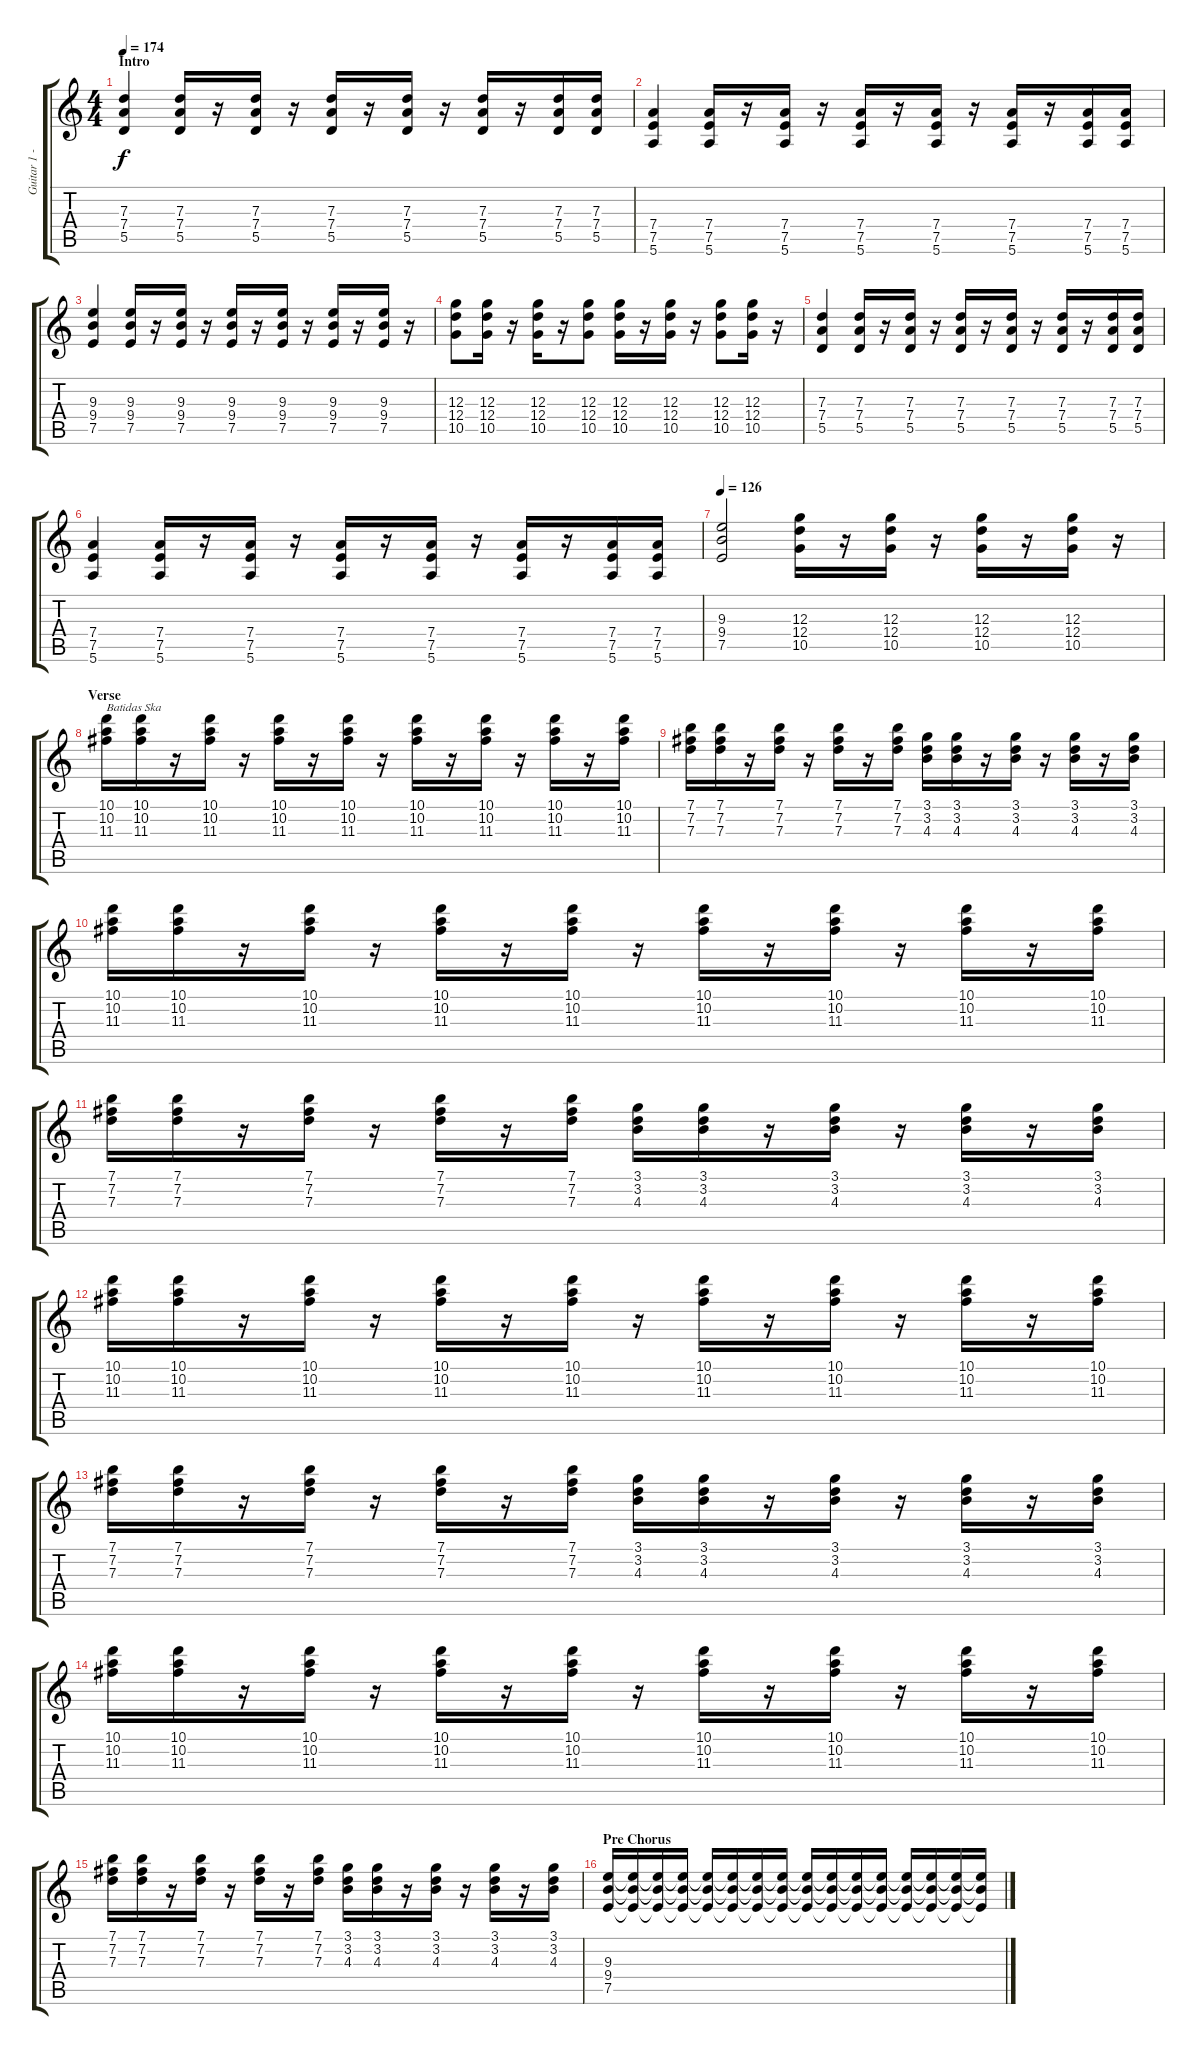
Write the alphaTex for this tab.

\track ("Guitar 1 - Mathias" "Guitar 1 -") {instrument distortionguitar}
\staff {score tabs}
\tuning (E4 B3 G3 D3 A2 E2) {hide}
\ts (4 4)
\section ("" "Intro")
\tempo 174
\clef g2
\ks c
(7.3 7.4 5.5).4{dy f instrument distortionguitar} (7.3 7.4 5.5).16 r.16 (7.3 7.4 5.5).16 r.16 (7.3 7.4 5.5).16 r.16 (7.3 7.4 5.5).16 r.16 (7.3 7.4 5.5).16 r.16 (7.3 7.4 5.5).16 (7.3 7.4 5.5).16 |
(7.4 7.5 5.6).4 (7.4 7.5 5.6).16 r.16 (7.4 7.5 5.6).16 r.16 (7.4 7.5 5.6).16 r.16 (7.4 7.5 5.6).16 r.16 (7.4 7.5 5.6).16 r.16 (7.4 7.5 5.6).16 (7.4 7.5 5.6).16 |
(9.3 9.4 7.5).4 (9.3 9.4 7.5).16 r.16 (9.3 9.4 7.5).16 r.16 (9.3 9.4 7.5).16 r.16 (9.3 9.4 7.5).16 r.16 (9.3 9.4 7.5).16 r.16 (9.3 9.4 7.5).16 r.16 |
(12.3 12.4 10.5).8 (12.3 12.4 10.5).16 r.16 (12.3 12.4 10.5).16 r.16 (12.3 12.4 10.5).8 (12.3 12.4 10.5).16 r.16 (12.3 12.4 10.5).16 r.16 (12.3 12.4 10.5).8 (12.3 12.4 10.5).16 r.16 |
(7.3 7.4 5.5).4 (7.3 7.4 5.5).16 r.16 (7.3 7.4 5.5).16 r.16 (7.3 7.4 5.5).16 r.16 (7.3 7.4 5.5).16 r.16 (7.3 7.4 5.5).16 r.16 (7.3 7.4 5.5).16 (7.3 7.4 5.5).16 |
(7.4 7.5 5.6).4 (7.4 7.5 5.6).16 r.16 (7.4 7.5 5.6).16 r.16 (7.4 7.5 5.6).16 r.16 (7.4 7.5 5.6).16 r.16 (7.4 7.5 5.6).16 r.16 (7.4 7.5 5.6).16 (7.4 7.5 5.6).16 |
\tempo 126
(9.3 9.4 7.5).2 (12.3 12.4 10.5).16 r.16 (12.3 12.4 10.5).16 r.16 (12.3 12.4 10.5).16 r.16 (12.3 12.4 10.5).16 r.16 |
\section ("" "Verse")
(10.1 10.2 11.3).16{txt "Batidas Ska"} (10.1 10.2 11.3).16 r.16 (10.1 10.2 11.3).16 r.16 (10.1 10.2 11.3).16 r.16 (10.1 10.2 11.3).16 r.16 (10.1 10.2 11.3).16 r.16 (10.1 10.2 11.3).16 r.16 (10.1 10.2 11.3).16 r.16 (10.1 10.2 11.3).16 |
(7.1 7.2 7.3).16 (7.1 7.2 7.3).16 r.16 (7.1 7.2 7.3).16 r.16 (7.1 7.2 7.3).16 r.16 (7.1 7.2 7.3).16 (3.1 3.2 4.3).16 (3.1 3.2 4.3).16 r.16 (3.1 3.2 4.3).16 r.16 (3.1 3.2 4.3).16 r.16 (3.1 3.2 4.3).16 |
(10.1 10.2 11.3).16 (10.1 10.2 11.3).16 r.16 (10.1 10.2 11.3).16 r.16 (10.1 10.2 11.3).16 r.16 (10.1 10.2 11.3).16 r.16 (10.1 10.2 11.3).16 r.16 (10.1 10.2 11.3).16 r.16 (10.1 10.2 11.3).16 r.16 (10.1 10.2 11.3).16 |
(7.1 7.2 7.3).16 (7.1 7.2 7.3).16 r.16 (7.1 7.2 7.3).16 r.16 (7.1 7.2 7.3).16 r.16 (7.1 7.2 7.3).16 (3.1 3.2 4.3).16 (3.1 3.2 4.3).16 r.16 (3.1 3.2 4.3).16 r.16 (3.1 3.2 4.3).16 r.16 (3.1 3.2 4.3).16 |
(10.1 10.2 11.3).16 (10.1 10.2 11.3).16 r.16 (10.1 10.2 11.3).16 r.16 (10.1 10.2 11.3).16 r.16 (10.1 10.2 11.3).16 r.16 (10.1 10.2 11.3).16 r.16 (10.1 10.2 11.3).16 r.16 (10.1 10.2 11.3).16 r.16 (10.1 10.2 11.3).16 |
(7.1 7.2 7.3).16 (7.1 7.2 7.3).16 r.16 (7.1 7.2 7.3).16 r.16 (7.1 7.2 7.3).16 r.16 (7.1 7.2 7.3).16 (3.1 3.2 4.3).16 (3.1 3.2 4.3).16 r.16 (3.1 3.2 4.3).16 r.16 (3.1 3.2 4.3).16 r.16 (3.1 3.2 4.3).16 |
(10.1 10.2 11.3).16 (10.1 10.2 11.3).16 r.16 (10.1 10.2 11.3).16 r.16 (10.1 10.2 11.3).16 r.16 (10.1 10.2 11.3).16 r.16 (10.1 10.2 11.3).16 r.16 (10.1 10.2 11.3).16 r.16 (10.1 10.2 11.3).16 r.16 (10.1 10.2 11.3).16 |
(7.1 7.2 7.3).16 (7.1 7.2 7.3).16 r.16 (7.1 7.2 7.3).16 r.16 (7.1 7.2 7.3).16 r.16 (7.1 7.2 7.3).16 (3.1 3.2 4.3).16 (3.1 3.2 4.3).16 r.16 (3.1 3.2 4.3).16 r.16 (3.1 3.2 4.3).16 r.16 (3.1 3.2 4.3).16 |
\section ("" "Pre Chorus")
(9.3 9.4 7.5).16 (9.3{t} 9.4{t} 7.5{t}).16 (9.3{t} 9.4{t} 7.5{t}).16 (9.3{t} 9.4{t} 7.5{t}).16 (9.3{t} 9.4{t} 7.5{t}).16 (9.3{t} 9.4{t} 7.5{t}).16 (9.3{t} 9.4{t} 7.5{t}).16 (9.3{t} 9.4{t} 7.5{t}).16 (9.3{t} 9.4{t} 7.5{t}).16 (9.3{t} 9.4{t} 7.5{t}).16 (9.3{t} 9.4{t} 7.5{t}).16 (9.3{t} 9.4{t} 7.5{t}).16 (9.3{t} 9.4{t} 7.5{t}).16 (9.3{t} 9.4{t} 7.5{t}).16 (9.3{t} 9.4{t} 7.5{t}).16 (9.3{t} 9.4{t} 7.5{t}).16
